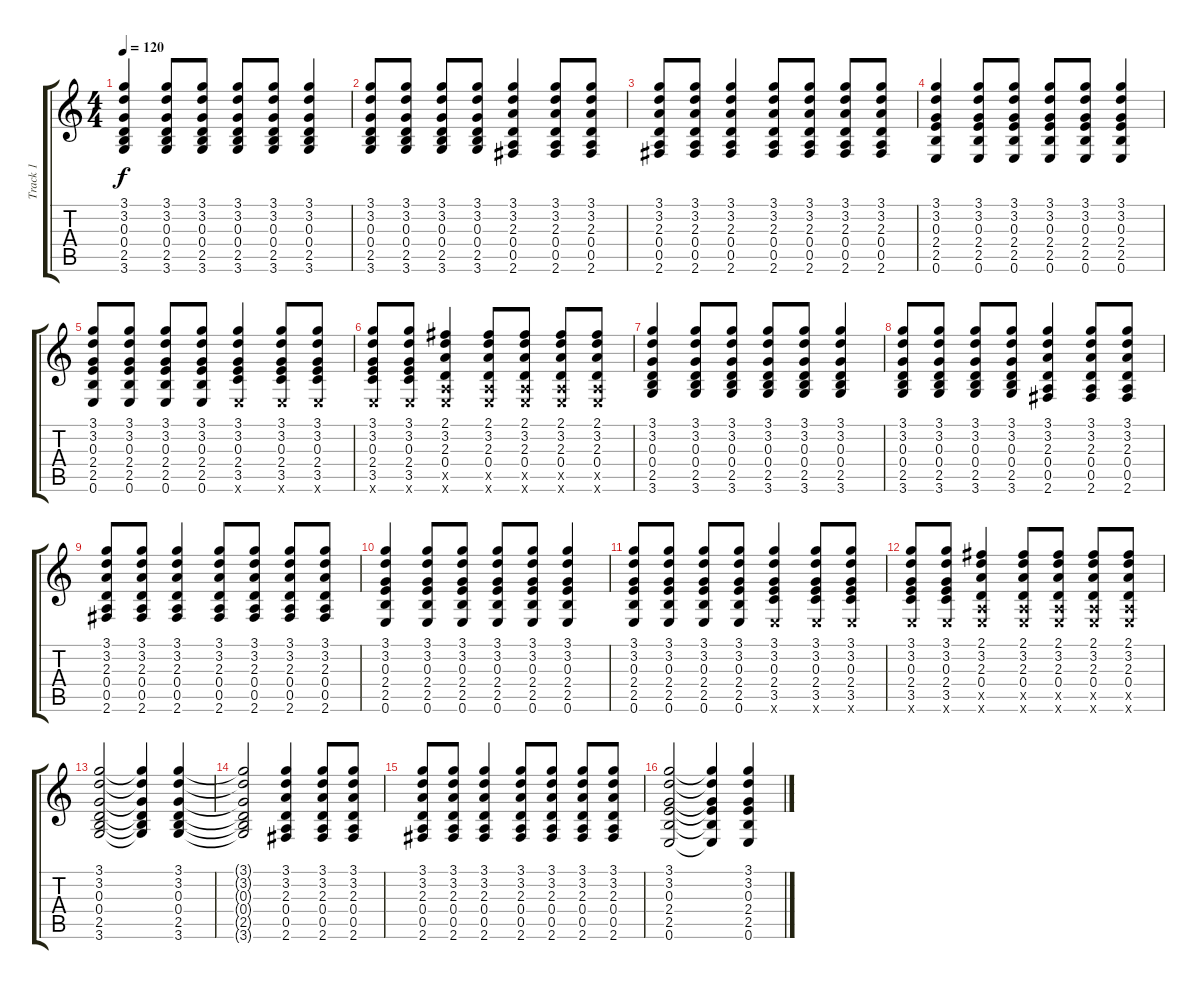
\track ("Track 1" "Track 1") {instrument acousticguitarsteel}
\staff {score tabs}
\tuning (E4 B3 G3 D3 A2 E2) {hide}
\ts (4 4)
\tempo 120
\clef g2
\ks c
(3.1 3.2 0.3 0.4 2.5 3.6).4{dy f} (3.1 3.2 0.3 0.4 2.5 3.6).8 (3.1 3.2 0.3 0.4 2.5 3.6).8 (3.1 3.2 0.3 0.4 2.5 3.6).8 (3.1 3.2 0.3 0.4 2.5 3.6).8 (3.1 3.2 0.3 0.4 2.5 3.6).4 |
(3.1 3.2 0.3 0.4 2.5 3.6).8 (3.1 3.2 0.3 0.4 2.5 3.6).8 (3.1 3.2 0.3 0.4 2.5 3.6).8 (3.1 3.2 0.3 0.4 2.5 3.6).8 (3.1 3.2 2.3 0.4 0.5 2.6).4 (3.1 3.2 2.3 0.4 0.5 2.6).8 (3.1 3.2 2.3 0.4 0.5 2.6).8 |
(3.1 3.2 2.3 0.4 0.5 2.6).8 (3.1 3.2 2.3 0.4 0.5 2.6).8 (3.1 3.2 2.3 0.4 0.5 2.6).4 (3.1 3.2 2.3 0.4 0.5 2.6).8 (3.1 3.2 2.3 0.4 0.5 2.6).8 (3.1 3.2 2.3 0.4 0.5 2.6).8 (3.1 3.2 2.3 0.4 0.5 2.6).8 |
(3.1 3.2 0.3 2.4 2.5 0.6).4 (3.1 3.2 0.3 2.4 2.5 0.6).8 (3.1 3.2 0.3 2.4 2.5 0.6).8 (3.1 3.2 0.3 2.4 2.5 0.6).8 (3.1 3.2 0.3 2.4 2.5 0.6).8 (3.1 3.2 0.3 2.4 2.5 0.6).4 |
(3.1 3.2 0.3 2.4 2.5 0.6).8 (3.1 3.2 0.3 2.4 2.5 0.6).8 (3.1 3.2 0.3 2.4 2.5 0.6).8 (3.1 3.2 0.3 2.4 2.5 0.6).8 (3.1 3.2 0.3 2.4 3.5 0.6{x}).4 (3.1 3.2 0.3 2.4 3.5 0.6{x}).8 (3.1 3.2 0.3 2.4 3.5 0.6{x}).8 |
(3.1 3.2 0.3 2.4 3.5 0.6{x}).8 (3.1 3.2 0.3 2.4 3.5 0.6{x}).8 (2.1 3.2 2.3 0.4 0.5{x} 0.6{x}).4 (2.1 3.2 2.3 0.4 0.5{x} 0.6{x}).8 (2.1 3.2 2.3 0.4 0.5{x} 0.6{x}).8 (2.1 3.2 2.3 0.4 0.5{x} 0.6{x}).8 (2.1 3.2 2.3 0.4 0.5{x} 0.6{x}).8 |
(3.1 3.2 0.3 0.4 2.5 3.6).4 (3.1 3.2 0.3 0.4 2.5 3.6).8 (3.1 3.2 0.3 0.4 2.5 3.6).8 (3.1 3.2 0.3 0.4 2.5 3.6).8 (3.1 3.2 0.3 0.4 2.5 3.6).8 (3.1 3.2 0.3 0.4 2.5 3.6).4 |
(3.1 3.2 0.3 0.4 2.5 3.6).8 (3.1 3.2 0.3 0.4 2.5 3.6).8 (3.1 3.2 0.3 0.4 2.5 3.6).8 (3.1 3.2 0.3 0.4 2.5 3.6).8 (3.1 3.2 2.3 0.4 0.5 2.6).4 (3.1 3.2 2.3 0.4 0.5 2.6).8 (3.1 3.2 2.3 0.4 0.5 2.6).8 |
(3.1 3.2 2.3 0.4 0.5 2.6).8 (3.1 3.2 2.3 0.4 0.5 2.6).8 (3.1 3.2 2.3 0.4 0.5 2.6).4 (3.1 3.2 2.3 0.4 0.5 2.6).8 (3.1 3.2 2.3 0.4 0.5 2.6).8 (3.1 3.2 2.3 0.4 0.5 2.6).8 (3.1 3.2 2.3 0.4 0.5 2.6).8 |
(3.1 3.2 0.3 2.4 2.5 0.6).4 (3.1 3.2 0.3 2.4 2.5 0.6).8 (3.1 3.2 0.3 2.4 2.5 0.6).8 (3.1 3.2 0.3 2.4 2.5 0.6).8 (3.1 3.2 0.3 2.4 2.5 0.6).8 (3.1 3.2 0.3 2.4 2.5 0.6).4 |
(3.1 3.2 0.3 2.4 2.5 0.6).8 (3.1 3.2 0.3 2.4 2.5 0.6).8 (3.1 3.2 0.3 2.4 2.5 0.6).8 (3.1 3.2 0.3 2.4 2.5 0.6).8 (3.1 3.2 0.3 2.4 3.5 0.6{x}).4 (3.1 3.2 0.3 2.4 3.5 0.6{x}).8 (3.1 3.2 0.3 2.4 3.5 0.6{x}).8 |
(3.1 3.2 0.3 2.4 3.5 0.6{x}).8 (3.1 3.2 0.3 2.4 3.5 0.6{x}).8 (2.1 3.2 2.3 0.4 0.5{x} 0.6{x}).4 (2.1 3.2 2.3 0.4 0.5{x} 0.6{x}).8 (2.1 3.2 2.3 0.4 0.5{x} 0.6{x}).8 (2.1 3.2 2.3 0.4 0.5{x} 0.6{x}).8 (2.1 3.2 2.3 0.4 0.5{x} 0.6{x}).8 |
(3.1 3.2 0.3 0.4 2.5 3.6).2 (3.1{t} 3.2{t} 0.3{t} 0.4{t} 2.5{t} 3.6{t}).4 (3.1 3.2 0.3 0.4 2.5 3.6).4 |
(3.1{t} 3.2{t} 0.3{t} 0.4{t} 2.5{t} 3.6{t}).2 (3.1 3.2 2.3 0.4 0.5 2.6).4 (3.1 3.2 2.3 0.4 0.5 2.6).8 (3.1 3.2 2.3 0.4 0.5 2.6).8 |
(3.1 3.2 2.3 0.4 0.5 2.6).8 (3.1 3.2 2.3 0.4 0.5 2.6).8 (3.1 3.2 2.3 0.4 0.5 2.6).4 (3.1 3.2 2.3 0.4 0.5 2.6).8 (3.1 3.2 2.3 0.4 0.5 2.6).8 (3.1 3.2 2.3 0.4 0.5 2.6).8 (3.1 3.2 2.3 0.4 0.5 2.6).8 |
(3.1 3.2 0.3 2.4 2.5 0.6).2 (3.1{t} 3.2{t} 0.3{t} 2.4{t} 2.5{t} 0.6{t}).4 (3.1 3.2 0.3 2.4 2.5 0.6).4
